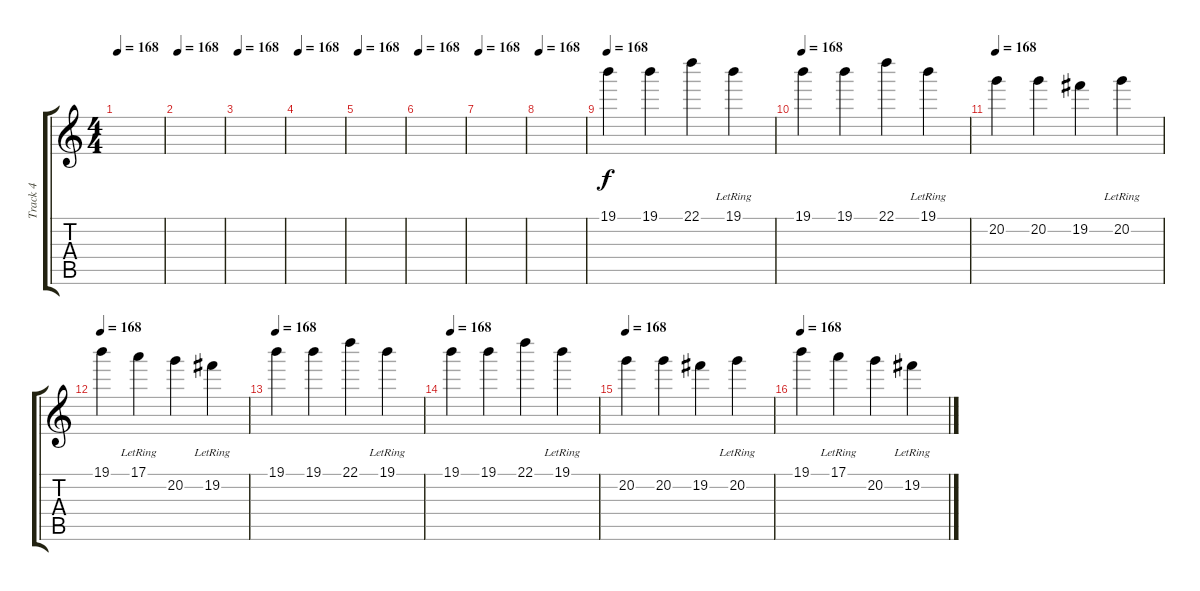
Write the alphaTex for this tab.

\track ("Track 4" "Track 4") {instrument distortionguitar}
\staff {score tabs}
\tuning (E4 B3 G3 D3 A2 E2) {hide}
\ts (4 4)
\tempo 168
\clef g2
\ks c
|
\tempo 168
|
\tempo 168
|
\tempo 168
|
\tempo 168
|
\tempo 168
|
\tempo 168
|
\tempo 168
|
\tempo 168
19.1.4 19.1.4 22.1.4 19.1{lr}.4 |
\tempo 168
19.1.4 19.1.4 22.1.4 19.1{lr}.4 |
\tempo 168
20.2.4 20.2.4 19.2.4 20.2{lr}.4 |
\tempo 168
19.1.4 17.1{lr}.4 20.2.4 19.2{lr}.4 |
\tempo 168
19.1.4 19.1.4 22.1.4 19.1{lr}.4 |
\tempo 168
19.1.4 19.1.4 22.1.4 19.1{lr}.4 |
\tempo 168
20.2.4 20.2.4 19.2.4 20.2{lr}.4 |
\tempo 168
19.1.4 17.1{lr}.4 20.2.4 19.2{lr}.4
